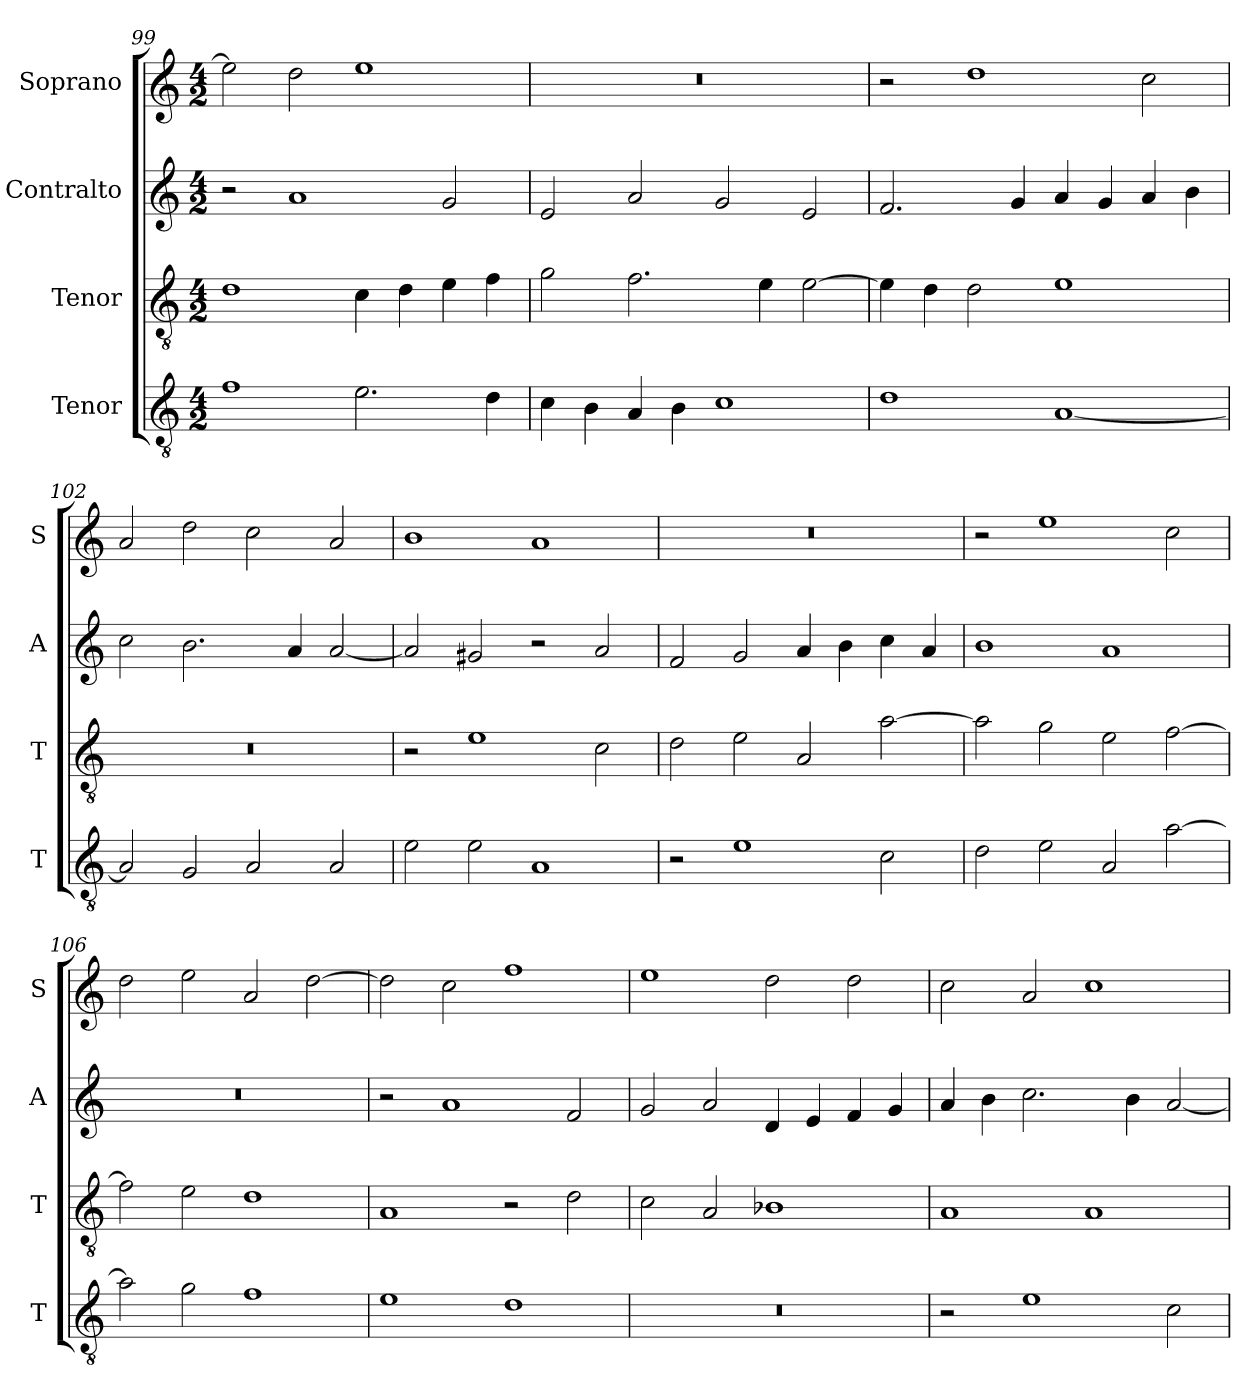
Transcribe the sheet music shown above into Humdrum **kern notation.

**kern	**kern	**kern	**kern
*part4	*part3	*part2	*part1
*staff4	*staff3	*staff2	*staff1
*I"Tenor	*I"Tenor	*I"Contralto	*I"Soprano
*I'T	*I'T	*I'A	*I'S
*clefGv2	*clefGv2	*clefG2	*clefG2
*k[]	*k[]	*k[]	*k[]
*D:dor	*D:dor	*D:dor	*D:dor
*M4/2	*M4/2	*M4/2	*M4/2
=99	=99	=99	=99
1f	1d	2r	2ee]
.	.	1a	2dd
2.e	4c	.	1ee
.	4d	.	.
.	4e	2g	.
4d	4f	.	.
=100	=100	=100	=100
4c	2g	2e	0r
4B	.	.	.
4A	2.f	2a	.
4B	.	.	.
1c	.	2g	.
.	4e	.	.
.	[2e	2e	.
=101	=101	=101	=101
1d	4e]	2.f	2r
.	4d	.	.
.	2d	.	1dd
.	.	4g	.
[1A	1e	4a	.
.	.	4g	.
.	.	4a	2cc
.	.	4b	.
=102	=102	=102	=102
2A]	0r	2cc	2a
2G	.	2.b	2dd
2A	.	.	2cc
.	.	4a	.
2A	.	[2a	2a
=103	=103	=103	=103
2e	2r	2a]	1b
2e	1e	2g#X	.
1A	.	2r	1a
.	2c	2a	.
=104	=104	=104	=104
2r	2d	2f	0r
1e	2e	2g	.
.	2A	4a	.
.	.	4b	.
2c	[2a	4cc	.
.	.	4a	.
=105	=105	=105	=105
2d	2a]	1b	2r
2e	2g	.	1ee
2A	2e	1a	.
[2a	[2f	.	2cc
=106	=106	=106	=106
2a]	2f]	0r	2dd
2g	2e	.	2ee
1f	1d	.	2a
.	.	.	[2dd
=107	=107	=107	=107
1e	1A	2r	2dd]
.	.	1a	2cc
1d	2r	.	1ff
.	2d	2f	.
=108	=108	=108	=108
0r	2c	2g	1ee
.	2A	2a	.
.	1B-X	4d	2dd
.	.	4e	.
.	.	4f	2dd
.	.	4g	.
=109	=109	=109	=109
2r	1A	4a	2cc
.	.	4b	.
1e	.	2.cc	2a
.	1A	.	1cc
.	.	4b	.
2c	.	[2a	.
=	=	=	=
*-	*-	*-	*-
